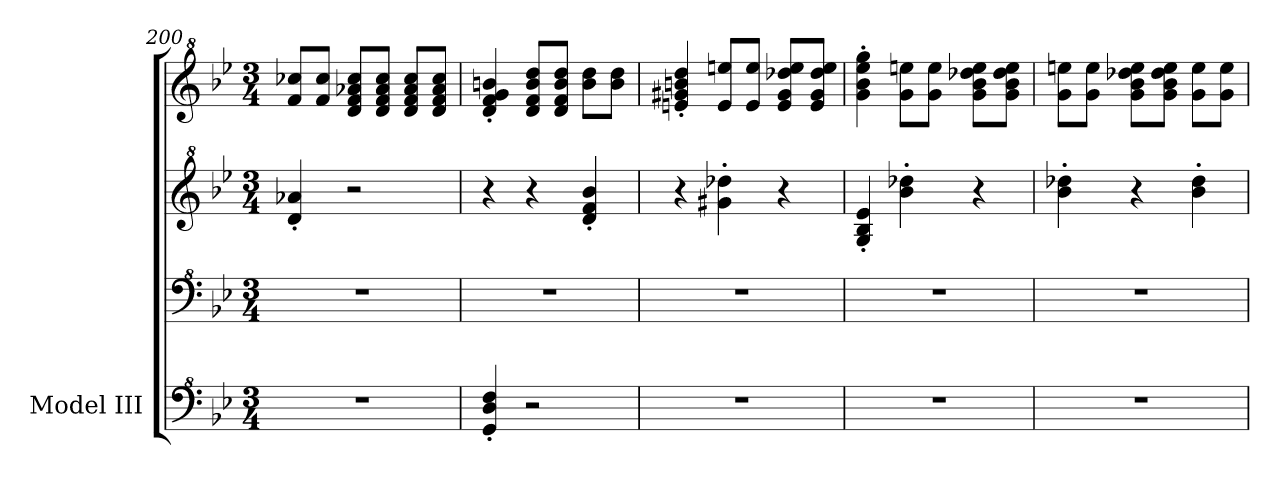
**kern	**kern	**kern	**kern
*part1	*part1	*part1	*part1
*staff4	*staff3	*staff2	*staff1
*I"Model III	*	*	*
*clefF^4	*clefF^4	*clefG^2	*clefG^2
*k[b-e-]	*k[b-e-]	*k[b-e-]	*k[b-e-]
*M3/4	*M3/4	*M3/4	*M3/4
=200	=200	=200	=200
2.r	2.r	4dd/' 4aa-X/'	8ff/ 8ccc-X/L
.	.	.	8ff/ 8ccc-/J
.	.	2r	8dd/ 8ff/ 8aa-X/ 8ccc-/L
.	.	.	8dd/ 8ff/ 8aa-/ 8ccc-/J
.	.	.	8dd/ 8ff/ 8aa-/ 8ccc-/L
.	.	.	8dd/ 8ff/ 8aa-/ 8ccc-/J
=201	=201	=201	=201
4G/' 4d/' 4f/'	2.r	4r	4dd/' 4ff/' 4gg/' 4bbn/'
2r	.	4r	8dd/ 8ff/ 8bb/ 8ddd/L
.	.	.	8dd/ 8ff/ 8bb/ 8ddd/J
.	.	4dd/' 4ff/' 4bb-/'	8bb\ 8ddd\L
.	.	.	8bb\ 8ddd\J
!!LO:PB:g=z
=202	=202	=202	=202
2.r	2.r	4r	4een/' 4gg#X/' 4bbn/' 4ddd/'
.	.	4gg#X\' 4ddd-X\'	8ee/ 8eeen/L
.	.	.	8ee/ 8eee/J
.	.	4r	8ee/ 8gg#/ 8ddd-X/ 8eee/L
.	.	.	8ee/ 8gg#/ 8ddd-/ 8eee/J
=203	=203	=203	=203
2.r	2.r	4g/' 4b-/' 4ee-/'	4gg\' 4bb-\' 4eee-\' 4ggg\'
.	.	4bb-\' 4ddd-X\'	8gg\ 8eeen\L
.	.	.	8gg\ 8eee\J
.	.	4r	8gg\ 8bb-\ 8ddd-X\ 8eee\L
.	.	.	8gg\ 8bb-\ 8ddd-\ 8eee\J
=204	=204	=204	=204
2.r	2.r	4bb-\' 4ddd-X\'	8gg\ 8eeen\L
.	.	.	8gg\ 8eee\J
.	.	4r	8gg\ 8bb-\ 8ddd-X\ 8eee\L
.	.	.	8gg\ 8bb-\ 8ddd-\ 8eee\J
.	.	4bb-\' 4ddd-\'	8gg\ 8eee\L
.	.	.	8gg\ 8eee\J
=	=	=	=
*-	*-	*-	*-
